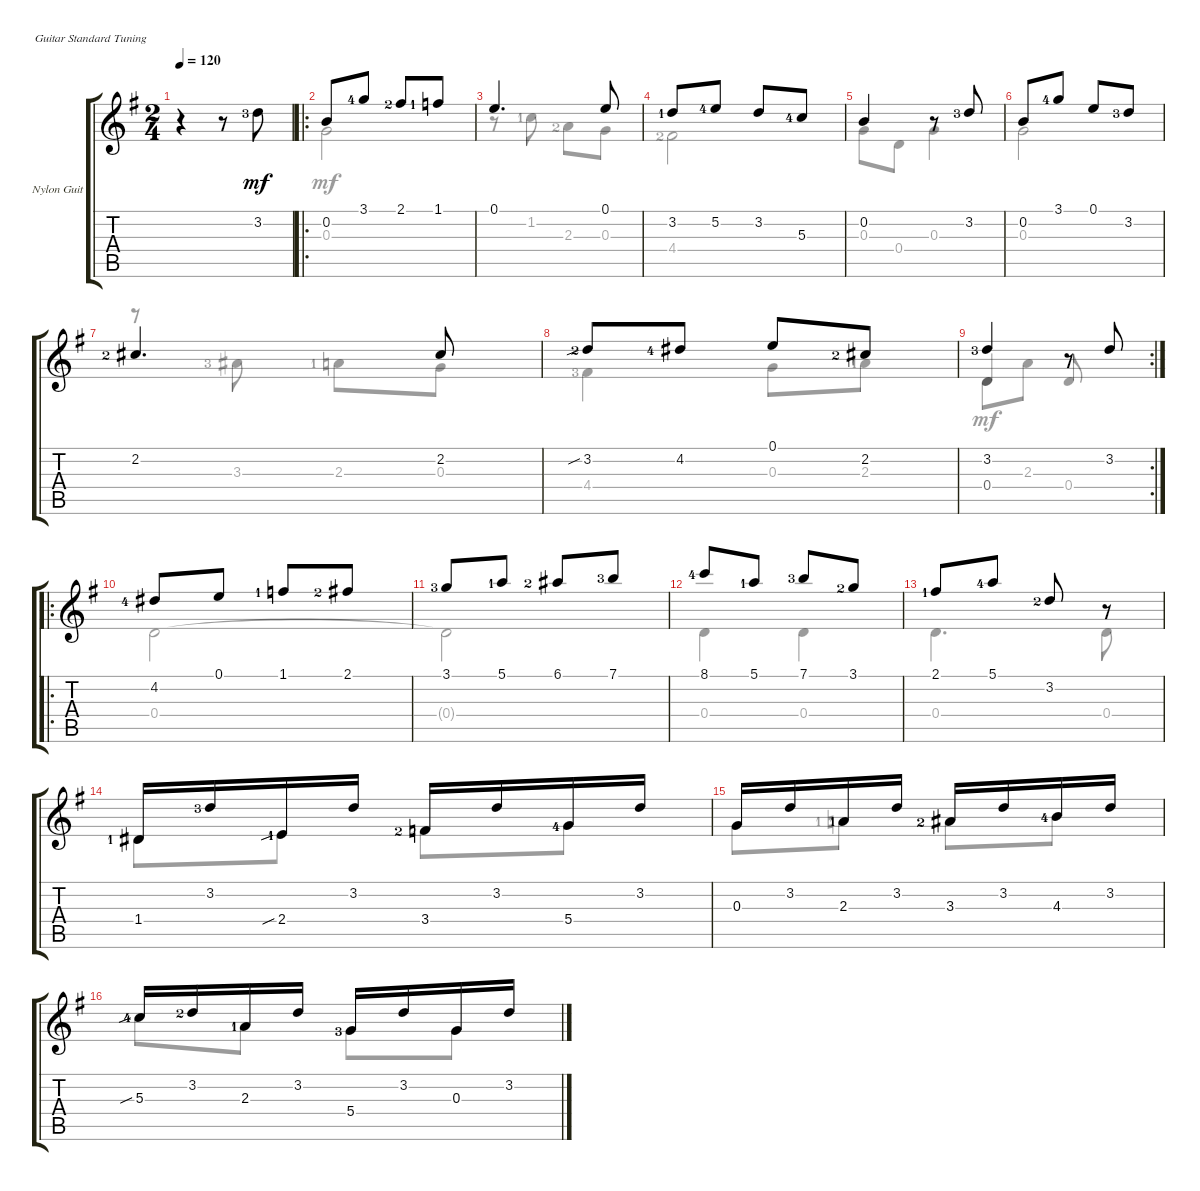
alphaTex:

\defaultSystemsLayout 4
\bracketExtendMode groupsimilarinstruments
\firstSystemTrackNameOrientation horizontal
\otherSystemsTrackNameOrientation horizontal
\track ("Nylon Guitar" "Nylon Guit") {instrument acousticguitarsteel}
\staff {score tabs}
\tuning (E4 B3 G3 D3 A2 E2)
\voice
\ts (2 4)
\tempo 120
\clef g2
\ks g
r.4{dy mf instrument acousticguitarsteel} r.8 3.2{lf 4}.8 |
\ro
0.2.8 3.1{lf 5}.8 2.1{lf 3}.8 1.1{lf 2}.8 |
0.1.4{d} 0.1.8 |
3.2{lf 2}.8 5.2{lf 5}.8 3.2.8 5.3{lf 5}.8 |
0.2.4 r.8 3.2{lf 4}.8 |
0.2.8 3.1{lf 5}.8 0.1.8 3.2{lf 4}.8 |
2.2{lf 3}.4{d} 2.2.8 |
3.2{sib lf 3}.8 4.2{lf 5}.8 0.1.8 2.2{lf 3}.8 |
\rc 2
3.2{lf 4}.4 r.8 3.2.8 |
\ro
4.2{lf 5}.8 0.1.8 1.1{lf 2}.8 2.1{lf 3}.8 |
3.1{lf 4}.8 5.1{lf 2}.8 6.1{lf 3}.8 7.1{lf 4}.8 |
8.1{lf 5}.8 5.1{lf 2}.8 7.1{lf 4}.8 3.1{lf 3}.8 |
2.1{lf 2}.8 5.1{lf 5}.8 3.2{lf 3}.8 r.8 |
1.4{lf 2}.16 3.2{lf 4}.16 2.4{sib lf 2}.16 3.2.16 3.4{lf 3}.16 3.2.16 5.4{lf 5}.16 3.2.16 |
0.3.16 3.2.16 2.3{lf 2}.16 3.2.16 3.3{lf 3}.16 3.2.16 4.3{lf 5}.16 3.2.16 |
5.3{sib lf 5}.16 3.2{lf 3}.16 2.3{lf 2}.16 3.2.16 5.4{lf 4}.16 3.2.16 0.3.16 3.2.16
\voice
\clef g2
\ottava regular
\simile none
\ks g
|
0.3.2 |
r.8 1.2{lf 2}.8 2.3{lf 3}.8 0.3.8 |
4.4{lf 3}.2 |
0.3.8 0.4.8 0.3.4 |
0.3.2 |
r.8 3.3{lf 4}.8 2.3{lf 2}.8 0.3.8 |
4.4{lf 4}.4 0.3.8 2.3{lf 2}.8 |
0.4.4{beam invert} 0.4.8{beam invert} |
0.4.2 |
0.4{t}.2 |
0.4.4 0.4.4 |
0.4.4{d} 0.4.8 |
1.4{lf 2}.8 2.4{sib lf 2}.8 3.4{lf 3}.8 5.4{lf 5}.8 |
0.3.8 2.3{lf 2}.8 3.3{lf 3}.8 4.3{lf 5}.8 |
5.3{sib lf 5}.8 2.3{lf 2}.8 5.4{lf 4}.8 0.3.8
\voice
\clef g2
\ottava regular
\simile none
\ks g
|
|
|
|
|
|
|
|
0.4.8 2.3.8 |
|
|
|
|
|
|
